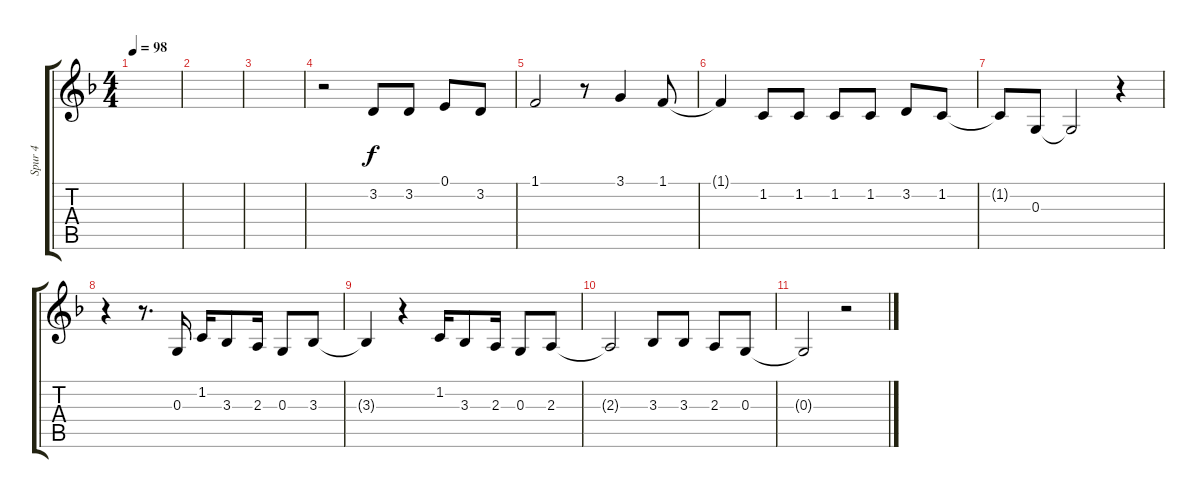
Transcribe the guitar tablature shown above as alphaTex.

\track ("Spur 4" "Spur 4") {instrument baritonesax}
\staff {score tabs}
\tuning (E4 B3 G3 D3 A2 E2) {hide}
\ts (4 4)
\tempo 98
\clef g2
\ks dminor
|
|
|
r.2 3.2.8 3.2.8 0.1.8 3.2.8 |
1.1.2 r.8 3.1.4 1.1.8 |
1.1{t}.4 1.2.8 1.2.8 1.2.8 1.2.8 3.2.8 1.2.8 |
1.2{t}.8 0.3.8 0.3{t}.2 r.4 |
r.4 r.8{d} 0.3.16 1.2.16 3.3.8 2.3.16 0.3.8 3.3.8 |
3.3{t}.4 r.4 1.2.16 3.3.8 2.3.16 0.3.8 2.3.8 |
2.3{t}.2 3.3.8 3.3.8 2.3.8 0.3.8 |
0.3{t}.2 r.2
